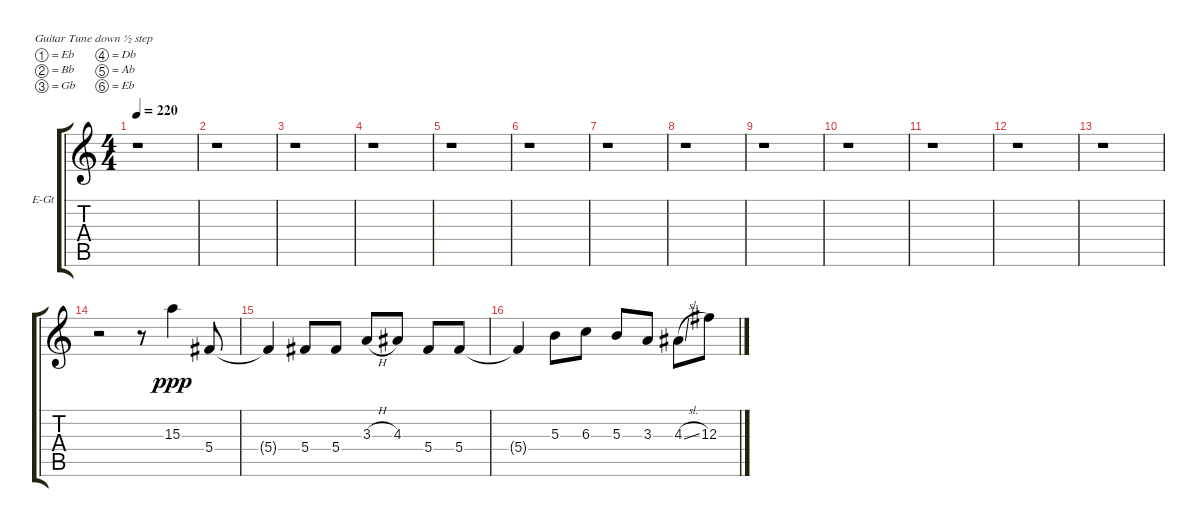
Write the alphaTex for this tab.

\bracketExtendMode groupsimilarinstruments
\firstSystemTrackNameOrientation horizontal
\otherSystemsTrackNameOrientation horizontal
\track ("Guitar 3" "E-Gt") {instrument acousticgrandpiano}
\staff {score tabs}
\tuning (Eb4 Bb3 Gb3 Db3 Ab2 Eb2)
\displaytranspose 12
\ts (4 4)
\tempo 220
\clef g2
\ks c
r.1{dy ppp} |
r.1 |
r.1 |
r.1 |
r.1 |
r.1 |
r.1 |
r.1 |
r.1 |
r.1 |
r.1 |
r.1 |
r.1 |
r.2 r.8 15.3.4 5.4.8 |
5.4{t}.4 5.4.8 5.4.8 3.3{h}.8 4.3.8 5.4.8 5.4.8 |
5.4{t}.4 5.3.8 6.3.8 5.3.8 3.3.8 4.3{sl}.8 12.3.8
